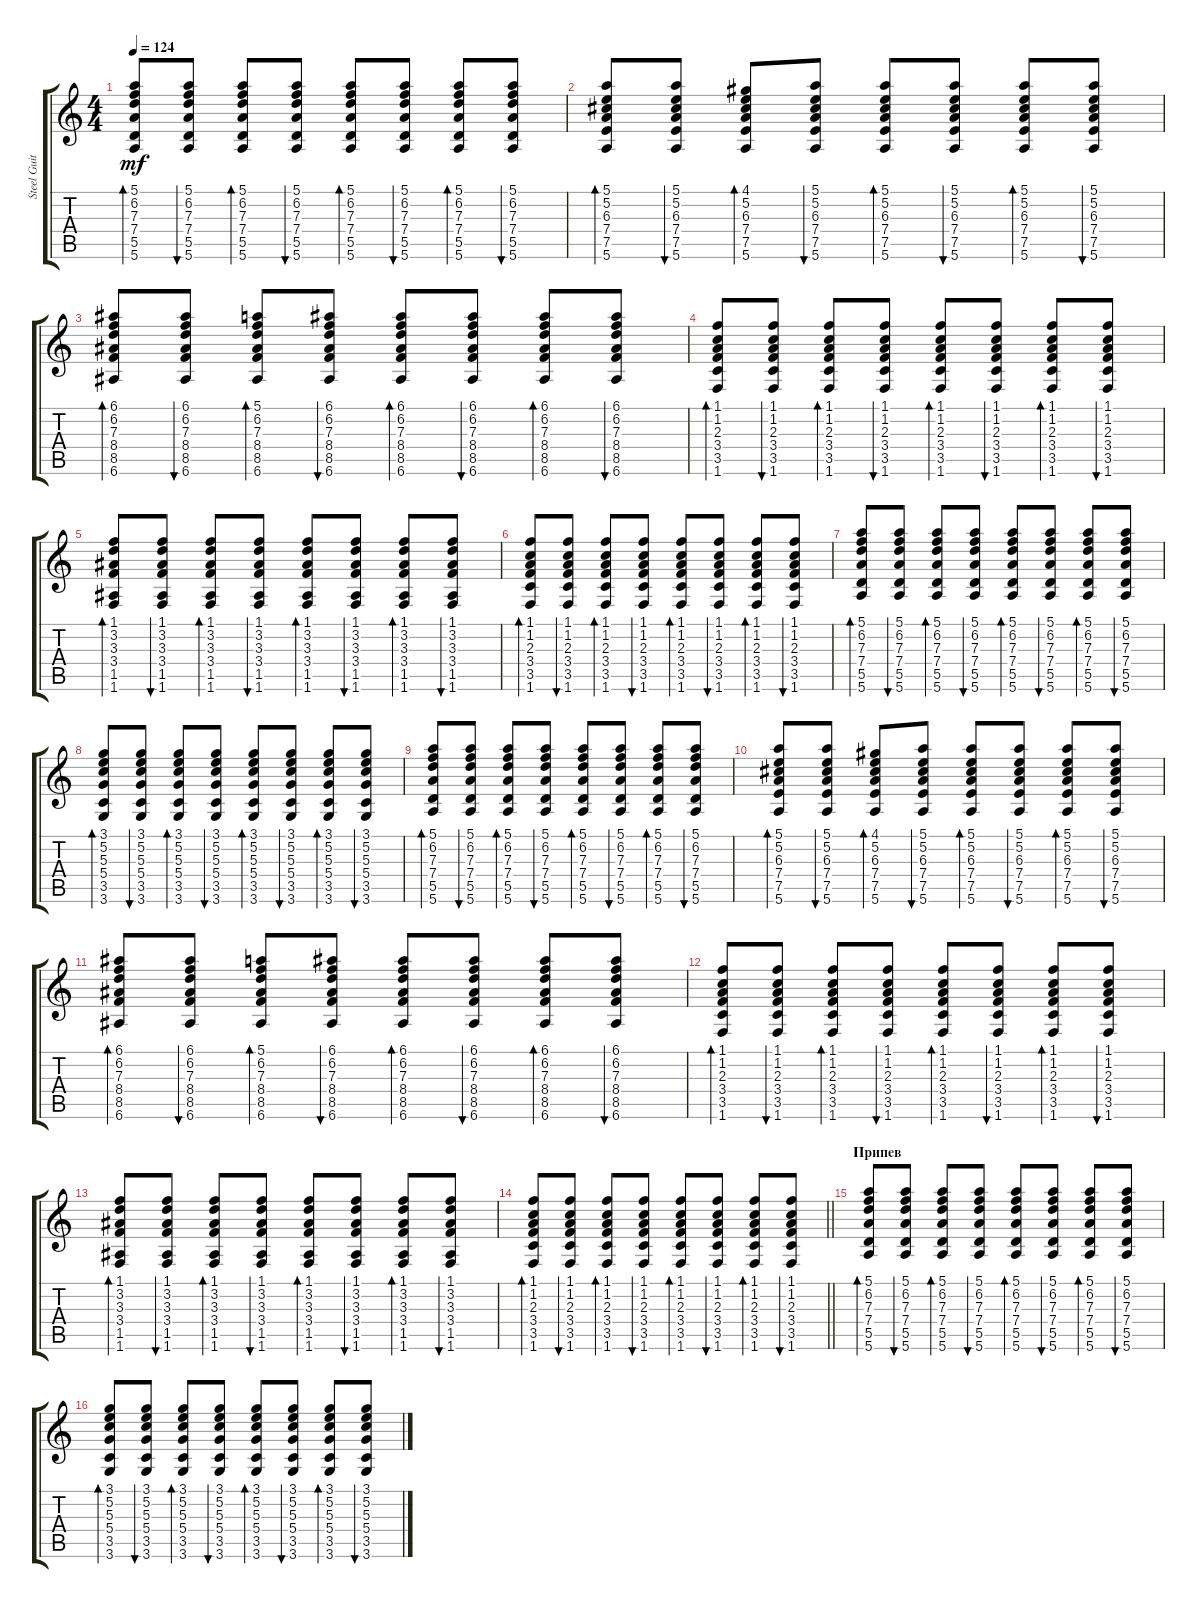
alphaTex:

\track ("Steel Guitar" "Steel Guit") {instrument acousticguitarsteel}
\staff {score tabs}
\tuning (E4 B3 G3 D3 A2 E2) {hide}
\ts (4 4)
\tempo 124
\clef g2
\ks c
(5.1 6.2 7.3 7.4 5.5 5.6).8{bd 30 dy mf} (5.1 6.2 7.3 7.4 5.5 5.6).8{bu 30} (5.1 6.2 7.3 7.4 5.5 5.6).8{bd 30} (5.1 6.2 7.3 7.4 5.5 5.6).8{bu 30} (5.1 6.2 7.3 7.4 5.5 5.6).8{bd 30} (5.1 6.2 7.3 7.4 5.5 5.6).8{bu 30} (5.1 6.2 7.3 7.4 5.5 5.6).8{bd 30} (5.1 6.2 7.3 7.4 5.5 5.6).8{bu 30} |
(5.1 5.2 6.3 7.4 7.5 5.6).8{bd 30} (5.1 5.2 6.3 7.4 7.5 5.6).8{bu 30} (4.1 5.2 6.3 7.4 7.5 5.6).8{bd 30} (5.1 5.2 6.3 7.4 7.5 5.6).8{bu 30} (5.1 5.2 6.3 7.4 7.5 5.6).8{bd 30} (5.1 5.2 6.3 7.4 7.5 5.6).8{bu 30} (5.1 5.2 6.3 7.4 7.5 5.6).8{bd 30} (5.1 5.2 6.3 7.4 7.5 5.6).8{bu 30} |
(6.1 6.2 7.3 8.4 8.5 6.6).8{bd 30} (6.1 6.2 7.3 8.4 8.5 6.6).8{bu 30} (5.1 6.2 7.3 8.4 8.5 6.6).8{bd 30} (6.1 6.2 7.3 8.4 8.5 6.6).8{bu 30} (6.1 6.2 7.3 8.4 8.5 6.6).8{bd 30} (6.1 6.2 7.3 8.4 8.5 6.6).8{bu 30} (6.1 6.2 7.3 8.4 8.5 6.6).8{bd 30} (6.1 6.2 7.3 8.4 8.5 6.6).8{bu 30} |
(1.1 1.2 2.3 3.4 3.5 1.6).8{bd 30} (1.1 1.2 2.3 3.4 3.5 1.6).8{bu 30} (1.1 1.2 2.3 3.4 3.5 1.6).8{bd 30} (1.1 1.2 2.3 3.4 3.5 1.6).8{bu 30} (1.1 1.2 2.3 3.4 3.5 1.6).8{bd 30} (1.1 1.2 2.3 3.4 3.5 1.6).8{bu 30} (1.1 1.2 2.3 3.4 3.5 1.6).8{bd 30} (1.1 1.2 2.3 3.4 3.5 1.6).8{bu 30} |
(1.1 3.2 3.3 3.4 1.5 1.6).8{bd 30} (1.1 3.2 3.3 3.4 1.5 1.6).8{bu 30} (1.1 3.2 3.3 3.4 1.5 1.6).8{bd 30} (1.1 3.2 3.3 3.4 1.5 1.6).8{bu 30} (1.1 3.2 3.3 3.4 1.5 1.6).8{bd 30} (1.1 3.2 3.3 3.4 1.5 1.6).8{bu 30} (1.1 3.2 3.3 3.4 1.5 1.6).8{bd 30} (1.1 3.2 3.3 3.4 1.5 1.6).8{bu 30} |
(1.1 1.2 2.3 3.4 3.5 1.6).8{bd 30} (1.1 1.2 2.3 3.4 3.5 1.6).8{bu 30} (1.1 1.2 2.3 3.4 3.5 1.6).8{bd 30} (1.1 1.2 2.3 3.4 3.5 1.6).8{bu 30} (1.1 1.2 2.3 3.4 3.5 1.6).8{bd 30} (1.1 1.2 2.3 3.4 3.5 1.6).8{bu 30} (1.1 1.2 2.3 3.4 3.5 1.6).8{bd 30} (1.1 1.2 2.3 3.4 3.5 1.6).8{bu 30} |
(5.1 6.2 7.3 7.4 5.5 5.6).8{bd 30} (5.1 6.2 7.3 7.4 5.5 5.6).8{bu 30} (5.1 6.2 7.3 7.4 5.5 5.6).8{bd 30} (5.1 6.2 7.3 7.4 5.5 5.6).8{bu 30} (5.1 6.2 7.3 7.4 5.5 5.6).8{bd 30} (5.1 6.2 7.3 7.4 5.5 5.6).8{bu 30} (5.1 6.2 7.3 7.4 5.5 5.6).8{bd 30} (5.1 6.2 7.3 7.4 5.5 5.6).8{bu 30} |
(3.1 5.2 5.3 5.4 3.5 3.6).8{bd 30} (3.1 5.2 5.3 5.4 3.5 3.6).8{bu 30} (3.1 5.2 5.3 5.4 3.5 3.6).8{bd 30} (3.1 5.2 5.3 5.4 3.5 3.6).8{bu 30} (3.1 5.2 5.3 5.4 3.5 3.6).8{bd 30} (3.1 5.2 5.3 5.4 3.5 3.6).8{bu 30} (3.1 5.2 5.3 5.4 3.5 3.6).8{bd 30} (3.1 5.2 5.3 5.4 3.5 3.6).8{bu 30} |
(5.1 6.2 7.3 7.4 5.5 5.6).8{bd 30} (5.1 6.2 7.3 7.4 5.5 5.6).8{bu 30} (5.1 6.2 7.3 7.4 5.5 5.6).8{bd 30} (5.1 6.2 7.3 7.4 5.5 5.6).8{bu 30} (5.1 6.2 7.3 7.4 5.5 5.6).8{bd 30} (5.1 6.2 7.3 7.4 5.5 5.6).8{bu 30} (5.1 6.2 7.3 7.4 5.5 5.6).8{bd 30} (5.1 6.2 7.3 7.4 5.5 5.6).8{bu 30} |
(5.1 5.2 6.3 7.4 7.5 5.6).8{bd 30} (5.1 5.2 6.3 7.4 7.5 5.6).8{bu 30} (4.1 5.2 6.3 7.4 7.5 5.6).8{bd 30} (5.1 5.2 6.3 7.4 7.5 5.6).8{bu 30} (5.1 5.2 6.3 7.4 7.5 5.6).8{bd 30} (5.1 5.2 6.3 7.4 7.5 5.6).8{bu 30} (5.1 5.2 6.3 7.4 7.5 5.6).8{bd 30} (5.1 5.2 6.3 7.4 7.5 5.6).8{bu 30} |
(6.1 6.2 7.3 8.4 8.5 6.6).8{bd 30} (6.1 6.2 7.3 8.4 8.5 6.6).8{bu 30} (5.1 6.2 7.3 8.4 8.5 6.6).8{bd 30} (6.1 6.2 7.3 8.4 8.5 6.6).8{bu 30} (6.1 6.2 7.3 8.4 8.5 6.6).8{bd 30} (6.1 6.2 7.3 8.4 8.5 6.6).8{bu 30} (6.1 6.2 7.3 8.4 8.5 6.6).8{bd 30} (6.1 6.2 7.3 8.4 8.5 6.6).8{bu 30} |
(1.1 1.2 2.3 3.4 3.5 1.6).8{bd 30} (1.1 1.2 2.3 3.4 3.5 1.6).8{bu 30} (1.1 1.2 2.3 3.4 3.5 1.6).8{bd 30} (1.1 1.2 2.3 3.4 3.5 1.6).8{bu 30} (1.1 1.2 2.3 3.4 3.5 1.6).8{bd 30} (1.1 1.2 2.3 3.4 3.5 1.6).8{bu 30} (1.1 1.2 2.3 3.4 3.5 1.6).8{bd 30} (1.1 1.2 2.3 3.4 3.5 1.6).8{bu 30} |
(1.1 3.2 3.3 3.4 1.5 1.6).8{bd 30} (1.1 3.2 3.3 3.4 1.5 1.6).8{bu 30} (1.1 3.2 3.3 3.4 1.5 1.6).8{bd 30} (1.1 3.2 3.3 3.4 1.5 1.6).8{bu 30} (1.1 3.2 3.3 3.4 1.5 1.6).8{bd 30} (1.1 3.2 3.3 3.4 1.5 1.6).8{bu 30} (1.1 3.2 3.3 3.4 1.5 1.6).8{bd 30} (1.1 3.2 3.3 3.4 1.5 1.6).8{bu 30} |
\barLineRight lightlight
(1.1 1.2 2.3 3.4 3.5 1.6).8{bd 30} (1.1 1.2 2.3 3.4 3.5 1.6).8{bu 30} (1.1 1.2 2.3 3.4 3.5 1.6).8{bd 30} (1.1 1.2 2.3 3.4 3.5 1.6).8{bu 30} (1.1 1.2 2.3 3.4 3.5 1.6).8{bd 30} (1.1 1.2 2.3 3.4 3.5 1.6).8{bu 30} (1.1 1.2 2.3 3.4 3.5 1.6).8{bd 30} (1.1 1.2 2.3 3.4 3.5 1.6).8{bu 30} |
\section ("" "Припев")
(5.1 6.2 7.3 7.4 5.5 5.6).8{bd 30} (5.1 6.2 7.3 7.4 5.5 5.6).8{bu 30} (5.1 6.2 7.3 7.4 5.5 5.6).8{bd 30} (5.1 6.2 7.3 7.4 5.5 5.6).8{bu 30} (5.1 6.2 7.3 7.4 5.5 5.6).8{bd 30} (5.1 6.2 7.3 7.4 5.5 5.6).8{bu 30} (5.1 6.2 7.3 7.4 5.5 5.6).8{bd 30} (5.1 6.2 7.3 7.4 5.5 5.6).8{bu 30} |
(3.1 5.2 5.3 5.4 3.5 3.6).8{bd 30} (3.1 5.2 5.3 5.4 3.5 3.6).8{bu 30} (3.1 5.2 5.3 5.4 3.5 3.6).8{bd 30} (3.1 5.2 5.3 5.4 3.5 3.6).8{bu 30} (3.1 5.2 5.3 5.4 3.5 3.6).8{bd 30} (3.1 5.2 5.3 5.4 3.5 3.6).8{bu 30} (3.1 5.2 5.3 5.4 3.5 3.6).8{bd 30} (3.1 5.2 5.3 5.4 3.5 3.6).8{bu 30}
